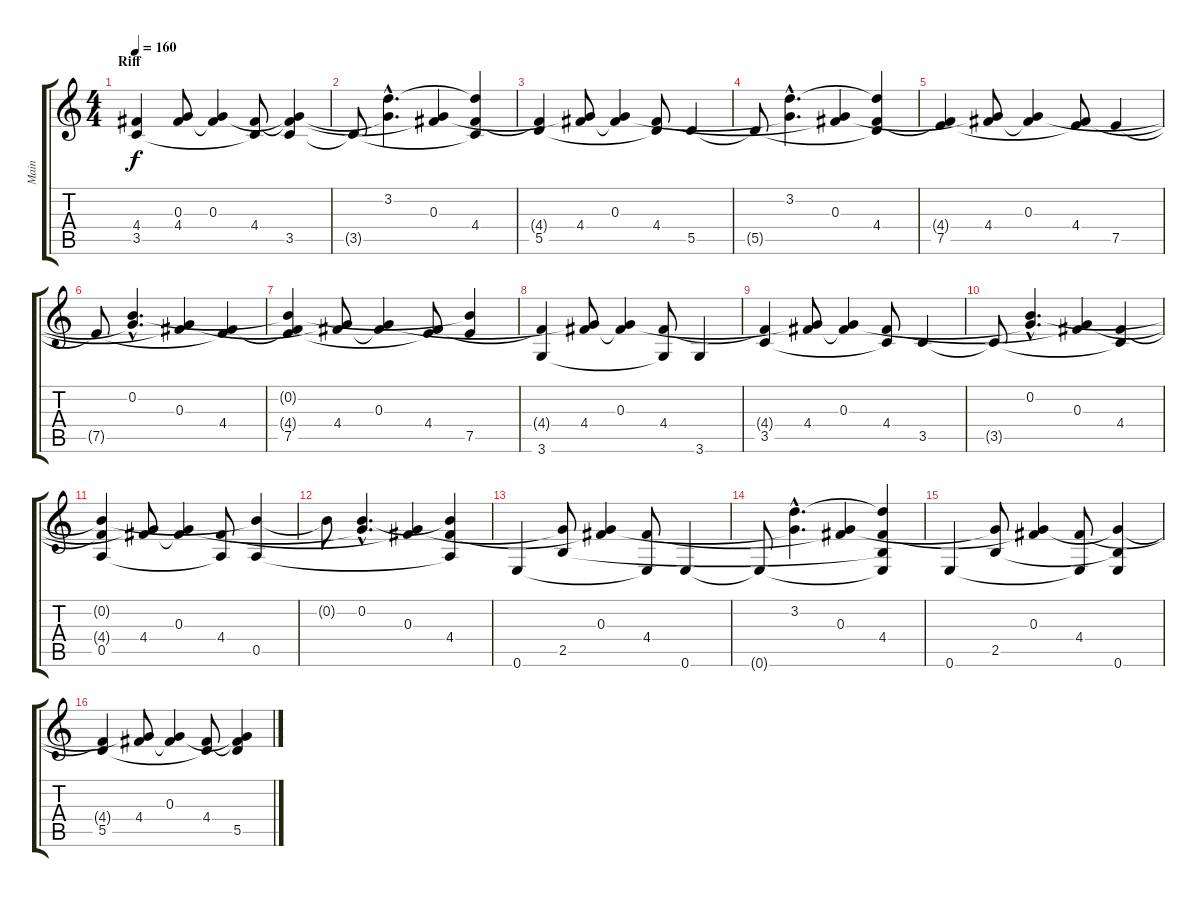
\track ("Main" "Main") {instrument acousticguitarsteel}
\staff {score tabs}
\tuning (E4 B3 G3 D3 A2 E2) {hide}
\ts (4 4)
\section ("" "Riff")
\tempo 160
\clef g2
\ks c
(4.4{t} 3.5).4{dy f} (0.3{t} 4.4).8 (0.3 4.4{t}).4 (4.4 3.5{t}).8 (0.3{t} 4.4{t} 3.5).4 |
3.5{t}.8 (3.2{hac} 0.3{hac t}).4{d} (0.3 4.4{t}).4 (3.2{t} 4.4 3.5{t}).4 |
(4.4{t} 5.5).4 (0.3{t} 4.4).8 (0.3 4.4{t}).4 (4.4 5.5{t}).8 5.5.4 |
5.5{t}.8 (3.2{hac} 0.3{hac t}).4{d} (0.3 4.4{t}).4 (3.2{t} 4.4 5.5{t}).4 |
(4.4{t} 7.5).4 (0.3{t} 4.4).8 (0.3 4.4{t}).4 (4.4 7.5{t}).8 7.5.4 |
7.5{t}.8 (0.2{hac} 0.3{hac t}).4{d} (0.3 4.4{t}).4 (4.4 7.5{t}).4 |
(0.2{t} 4.4{t} 7.5).4 (0.3{t} 4.4).8 (0.3 4.4{t}).4 (4.4 7.5{t}).8 (0.2{t} 7.5).4 |
(4.4{t} 3.6).4 (0.3{t} 4.4).8 (0.3 4.4{t}).4 (4.4 3.6{t}).8 3.6.4 |
(4.4{t} 3.5).4 (0.3{t} 4.4).8 (0.3 4.4{t}).4 (4.4 3.5{t}).8 3.5.4 |
3.5{t}.8 (0.2{hac} 0.3{hac t}).4{d} (0.3 4.4{t}).4 (4.4 3.5{t}).4 |
(0.2{t} 4.4{t} 0.5).4 (0.3{t} 4.4).8 (0.3 4.4{t}).4 (4.4 0.5{t}).8 (0.2{t} 0.5).4 |
0.2{t}.8 (0.2{hac} 0.3{hac t}).4{d} (0.3 4.4{t}).4 (0.2{t} 4.4 0.5{t}).4 |
0.6.4 (0.3{t} 2.5).8 (0.3 4.4{t}).4 (4.4 0.6{t}).8 0.6.4 |
0.6{t}.8 (3.2{hac} 0.3{hac t}).4{d} (0.3 4.4{t}).4 (3.2{t} 4.4 2.5{t} 0.6{t}).4 |
0.6.4 (0.3{t} 2.5).8 (0.3 4.4{t}).4 (4.4 0.6{t}).8 (0.3{t} 2.5{t} 0.6).4 |
(4.4{t} 5.5).4 (0.3{t} 4.4).8 (0.3 4.4{t}).4 (4.4 5.5{t}).8 (0.3{t} 4.4{t} 5.5).4
